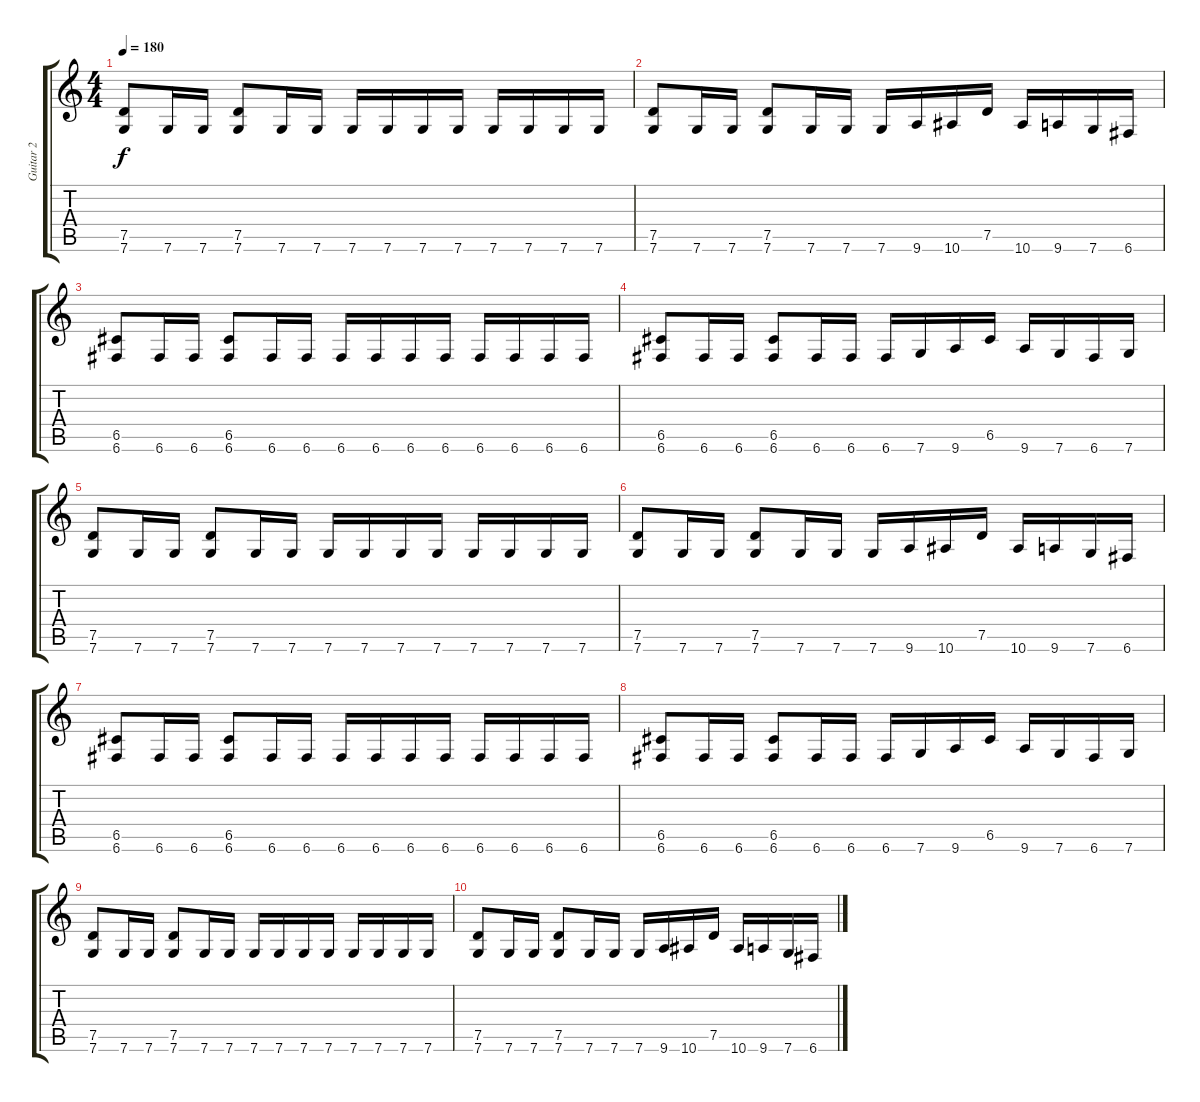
\track ("Guitar 2" "Guitar 2") {instrument distortionguitar}
\staff {score tabs}
\tuning (D4 A3 F3 C3 G2 C2) {hide}
\ts (4 4)
\tempo 180
\clef g2
\ks c
(7.5 7.6).8{dy f} 7.6.16 7.6.16 (7.5 7.6).8 7.6.16 7.6.16 7.6.16 7.6.16 7.6.16 7.6.16 7.6.16 7.6.16 7.6.16 7.6.16 |
(7.5 7.6).8 7.6.16 7.6.16 (7.5 7.6).8 7.6.16 7.6.16 7.6.16 9.6.16 10.6.16 7.5.16 10.6.16 9.6.16 7.6.16 6.6.16 |
(6.5 6.6).8{volume 12} 6.6.16 6.6.16 (6.5 6.6).8{volume 11} 6.6.16 6.6.16 6.6.16{volume 10} 6.6.16 6.6.16 6.6.16 6.6.16{volume 9} 6.6.16 6.6.16 6.6.16 |
(6.5 6.6).8{volume 8} 6.6.16 6.6.16 (6.5 6.6).8 6.6.16 6.6.16 6.6.16{volume 7} 7.6.16 9.6.16 6.5.16 9.6.16 7.6.16 6.6.16 7.6.16 |
(7.5 7.6).8{volume 6} 7.6.16 7.6.16 (7.5 7.6).8 7.6.16 7.6.16 7.6.16 7.6.16 7.6.16 7.6.16 7.6.16 7.6.16 7.6.16 7.6.16 |
(7.5 7.6).8{volume 5} 7.6.16 7.6.16 (7.5 7.6).8 7.6.16 7.6.16 7.6.16 9.6.16 10.6.16 7.5.16 10.6.16 9.6.16 7.6.16 6.6.16 |
(6.5 6.6).8 6.6.16 6.6.16 (6.5 6.6).8 6.6.16 6.6.16 6.6.16{volume 4} 6.6.16 6.6.16 6.6.16 6.6.16 6.6.16 6.6.16 6.6.16 |
(6.5 6.6).8 6.6.16 6.6.16 (6.5 6.6).8 6.6.16 6.6.16 6.6.16{volume 3} 7.6.16 9.6.16 6.5.16 9.6.16 7.6.16 6.6.16 7.6.16 |
(7.5 7.6).8 7.6.16 7.6.16 (7.5 7.6).8 7.6.16 7.6.16 7.6.16{volume 2} 7.6.16 7.6.16 7.6.16 7.6.16 7.6.16 7.6.16 7.6.16 |
(7.5 7.6).8{volume 1} 7.6.16 7.6.16 (7.5 7.6).8 7.6.16 7.6.16 7.6.16 9.6.16 10.6.16 7.5.16 10.6.16 9.6.16 7.6.16 6.6.16
